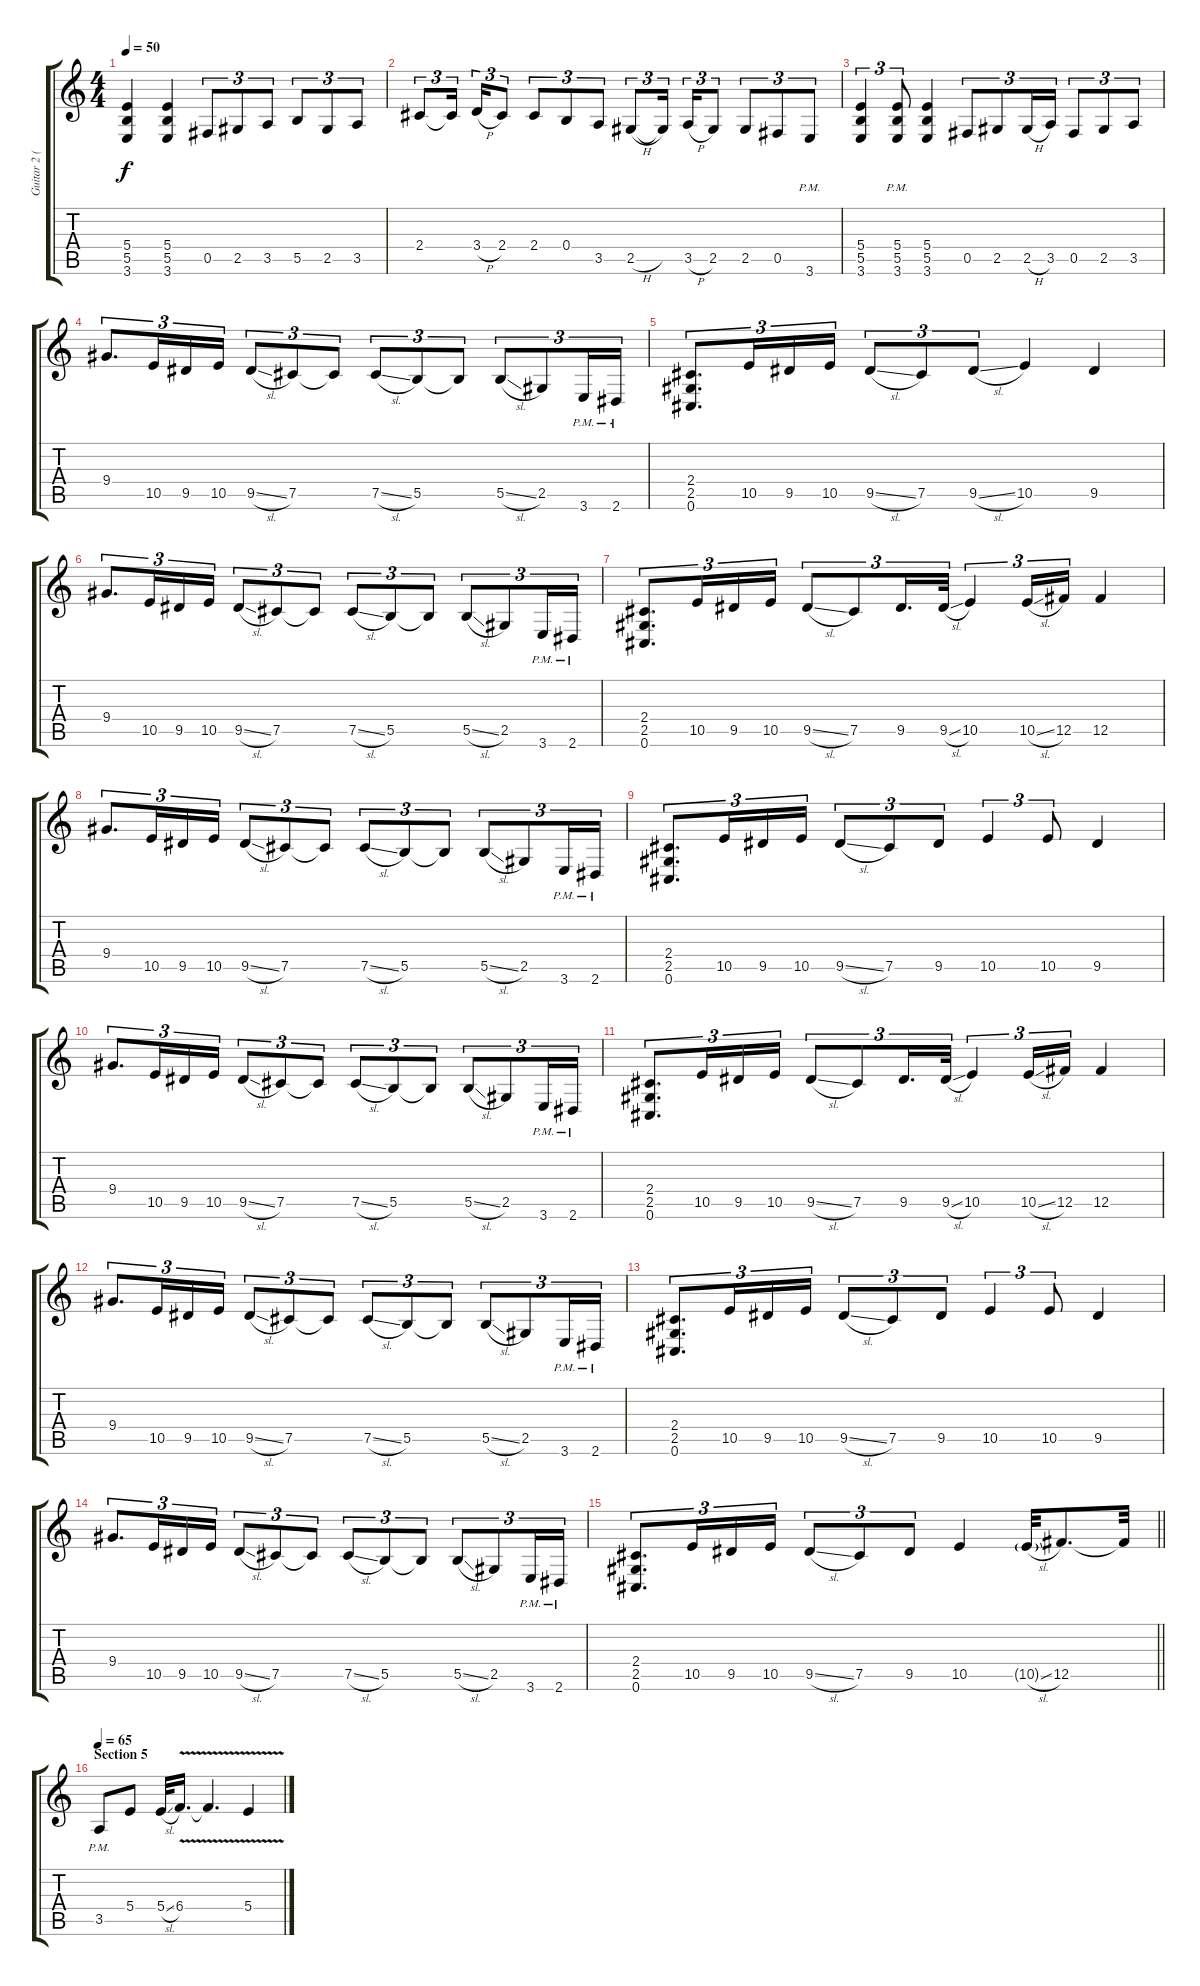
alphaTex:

\track ("Guitar 2 (Distortion)" "Guitar 2 (") {instrument distortionguitar}
\staff {score tabs}
\tuning (Db4 Ab3 E3 B2 Gb2 Db2) {hide}
\ts (4 4)
\tempo 50
\clef g2
\ks c
(5.4 5.5 3.6).4{dy f} (5.4 5.5 3.6).4 0.5.8{tu (3 2)} 2.5.8{tu (3 2)} 3.5.8{tu (3 2)} 5.5.8{tu (3 2)} 2.5.8{tu (3 2)} 3.5.8{tu (3 2)} |
2.4.8{tu (3 2)} 2.4{t}.16{tu (3 2) beam splitsecondary} 3.4{h}.16{tu (3 2)} 2.4.8{tu (3 2)} 2.4.8{tu (3 2)} 0.4.8{tu (3 2)} 3.5.8{tu (3 2)} 2.5{h}.8{tu (3 2)} 2.5{t}.16{tu (3 2) beam splitsecondary} 3.5{h}.16{tu (3 2)} 2.5.8{tu (3 2)} 2.5.8{tu (3 2)} 0.5.8{tu (3 2)} 3.6{pm}.8{tu (3 2)} |
(5.4 5.5 3.6).4{tu (3 2)} (5.4{pm} 5.5{pm} 3.6{pm}).8{tu (3 2)} (5.4 5.5 3.6).4 0.5.8{tu (3 2)} 2.5.8{tu (3 2)} 2.5{h}.16{tu (3 2)} 3.5.16{tu (3 2)} 0.5.8{tu (3 2)} 2.5.8{tu (3 2)} 3.5.8{tu (3 2)} |
9.4.8{d tu (3 2)} 10.5.16{tu (3 2)} 9.5.16{tu (3 2)} 10.5.16{tu (3 2)} 9.5{sl}.8{tu (3 2)} 7.5.8{tu (3 2)} 7.5{t}.8{tu (3 2)} 7.5{sl}.8{tu (3 2)} 5.5.8{tu (3 2)} 5.5{t}.8{tu (3 2)} 5.5{sl}.8{tu (3 2)} 2.5.8{tu (3 2)} 3.6{pm}.16{tu (3 2)} 2.6{pm}.16{tu (3 2)} |
(2.4 2.5 0.6).8{d tu (3 2)} 10.5.16{tu (3 2)} 9.5.16{tu (3 2)} 10.5.16{tu (3 2)} 9.5{sl}.8{tu (3 2)} 7.5.8{tu (3 2)} 9.5{sl}.8{tu (3 2)} 10.5.4 9.5.4 |
9.4.8{d tu (3 2)} 10.5.16{tu (3 2)} 9.5.16{tu (3 2)} 10.5.16{tu (3 2)} 9.5{sl}.8{tu (3 2)} 7.5.8{tu (3 2)} 7.5{t}.8{tu (3 2)} 7.5{sl}.8{tu (3 2)} 5.5.8{tu (3 2)} 5.5{t}.8{tu (3 2)} 5.5{sl}.8{tu (3 2)} 2.5.8{tu (3 2)} 3.6{pm}.16{tu (3 2)} 2.6{pm}.16{tu (3 2)} |
(2.4 2.5 0.6).8{d tu (3 2)} 10.5.16{tu (3 2)} 9.5.16{tu (3 2)} 10.5.16{tu (3 2)} 9.5{sl}.8{tu (3 2)} 7.5.8{tu (3 2)} 9.5.16{d tu (3 2)} 9.5{sl}.32{tu (3 2)} 10.5.4{tu (3 2)} 10.5{sl}.16{tu (3 2)} 12.5.16{tu (3 2)} 12.5.4 |
9.4.8{d tu (3 2)} 10.5.16{tu (3 2)} 9.5.16{tu (3 2)} 10.5.16{tu (3 2)} 9.5{sl}.8{tu (3 2)} 7.5.8{tu (3 2)} 7.5{t}.8{tu (3 2)} 7.5{sl}.8{tu (3 2)} 5.5.8{tu (3 2)} 5.5{t}.8{tu (3 2)} 5.5{sl}.8{tu (3 2)} 2.5.8{tu (3 2)} 3.6{pm}.16{tu (3 2)} 2.6{pm}.16{tu (3 2)} |
(2.4 2.5 0.6).8{d tu (3 2)} 10.5.16{tu (3 2)} 9.5.16{tu (3 2)} 10.5.16{tu (3 2)} 9.5{sl}.8{tu (3 2)} 7.5.8{tu (3 2)} 9.5.8{tu (3 2)} 10.5.4{tu (3 2)} 10.5.8{tu (3 2)} 9.5.4 |
9.4.8{d tu (3 2)} 10.5.16{tu (3 2)} 9.5.16{tu (3 2)} 10.5.16{tu (3 2)} 9.5{sl}.8{tu (3 2)} 7.5.8{tu (3 2)} 7.5{t}.8{tu (3 2)} 7.5{sl}.8{tu (3 2)} 5.5.8{tu (3 2)} 5.5{t}.8{tu (3 2)} 5.5{sl}.8{tu (3 2)} 2.5.8{tu (3 2)} 3.6{pm}.16{tu (3 2)} 2.6{pm}.16{tu (3 2)} |
(2.4 2.5 0.6).8{d tu (3 2)} 10.5.16{tu (3 2)} 9.5.16{tu (3 2)} 10.5.16{tu (3 2)} 9.5{sl}.8{tu (3 2)} 7.5.8{tu (3 2)} 9.5.16{d tu (3 2)} 9.5{sl}.32{tu (3 2)} 10.5.4{tu (3 2)} 10.5{sl}.16{tu (3 2)} 12.5.16{tu (3 2)} 12.5.4 |
9.4.8{d tu (3 2)} 10.5.16{tu (3 2)} 9.5.16{tu (3 2)} 10.5.16{tu (3 2)} 9.5{sl}.8{tu (3 2)} 7.5.8{tu (3 2)} 7.5{t}.8{tu (3 2)} 7.5{sl}.8{tu (3 2)} 5.5.8{tu (3 2)} 5.5{t}.8{tu (3 2)} 5.5{sl}.8{tu (3 2)} 2.5.8{tu (3 2)} 3.6{pm}.16{tu (3 2)} 2.6{pm}.16{tu (3 2)} |
(2.4 2.5 0.6).8{d tu (3 2)} 10.5.16{tu (3 2)} 9.5.16{tu (3 2)} 10.5.16{tu (3 2)} 9.5{sl}.8{tu (3 2)} 7.5.8{tu (3 2)} 9.5.8{tu (3 2)} 10.5.4{tu (3 2)} 10.5.8{tu (3 2)} 9.5.4 |
9.4.8{d tu (3 2)} 10.5.16{tu (3 2)} 9.5.16{tu (3 2)} 10.5.16{tu (3 2)} 9.5{sl}.8{tu (3 2)} 7.5.8{tu (3 2)} 7.5{t}.8{tu (3 2)} 7.5{sl}.8{tu (3 2)} 5.5.8{tu (3 2)} 5.5{t}.8{tu (3 2)} 5.5{sl}.8{tu (3 2)} 2.5.8{tu (3 2)} 3.6{pm}.16{tu (3 2)} 2.6{pm}.16{tu (3 2)} |
\barLineRight lightlight
(2.4 2.5 0.6).8{d tu (3 2)} 10.5.16{tu (3 2)} 9.5.16{tu (3 2)} 10.5.16{tu (3 2)} 9.5{sl}.8{tu (3 2)} 7.5.8{tu (3 2)} 9.5.8{tu (3 2)} 10.5.4 10.5{sl g}.32 12.5.8{d} 12.5{t}.32 |
\section ("" "Section 5")
\tempo 65
3.5{pm}.8 5.4.8 5.4{sl}.32 6.4{v}.16{d} 6.4{t}.4{d} 5.4{v}.4
